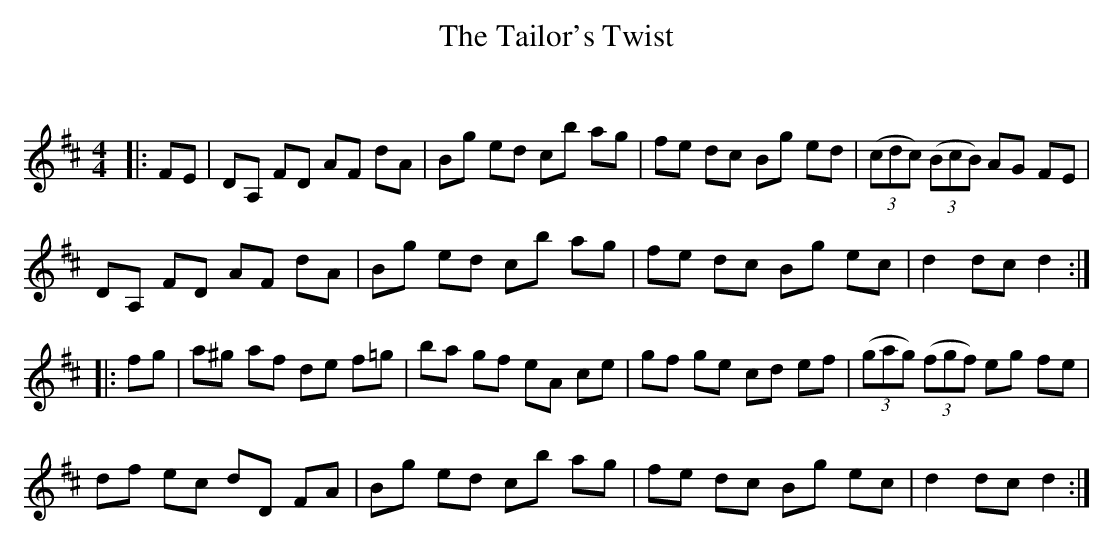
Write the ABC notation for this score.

X:1
T: The Tailor's Twist
C:
Q: 232
K:D
M:4/4
L:1/8
|:FE|DA, FD AF dA|Bg ed cb ag|fe dc Bg ed|((3cdc) ((3BcB) AG FE|
DA, FD AF dA|Bg ed cb ag|fe dc Bg ec|d2 dc d2:|
|:fg|a^g af de f=g|ba gf eA ce|gf ge cd ef|((3gag) ((3fgf) eg fe|
df ec dD FA|Bg ed cb ag|fe dc Bg ec|d2 dc d2:|
